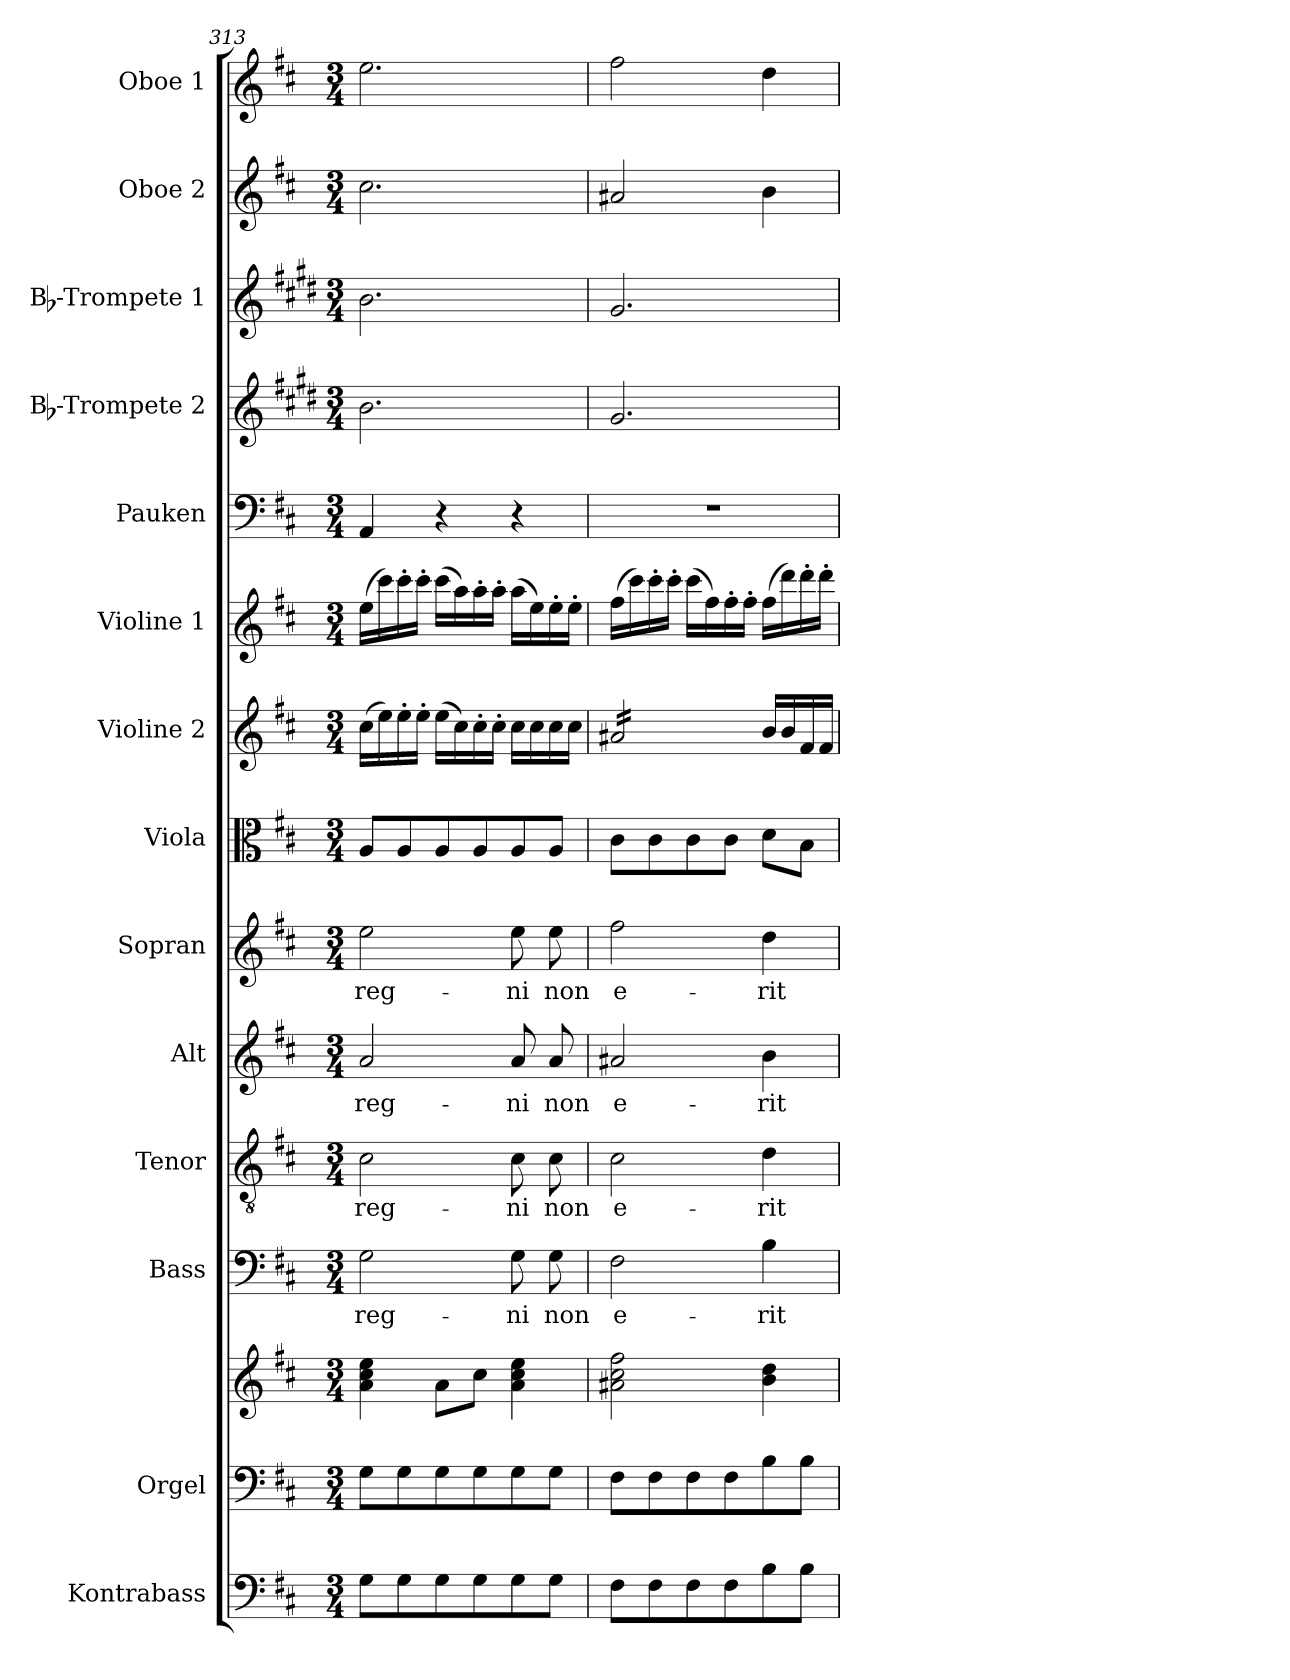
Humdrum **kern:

**kern	**kern	**kern	**kern	**text	**kern	**text	**kern	**text	**kern	**text	**kern	**kern	**kern	**kern	**kern	**kern	**kern	**kern
*part14	*part13	*part13	*part12	*part12	*part11	*part11	*part10	*part10	*part9	*part9	*part8	*part7	*part6	*part5	*part4	*part3	*part2	*part1
*staff15	*staff14	*staff13	*staff12	*staff12	*staff11	*staff11	*staff10	*staff10	*staff9	*staff9	*staff8	*staff7	*staff6	*staff5	*staff4	*staff3	*staff2	*staff1
*I"Kontrabass	*I"Orgel	*	*I"Bass	*	*I"Tenor	*	*I"Alt	*	*I"Sopran	*	*I"Viola	*I"Violine 2	*I"Violine 1	*I"Pauken	*I"Bb-Trompete 2	*I"Bb-Trompete 1	*I"Oboe 2	*I"Oboe 1
*I'Kb.	*I'Org.	*	*I'B.	*	*I'T.	*	*I'A.	*	*I'S.	*	*I'Vla.	*I'Vl. 2	*I'Vl. 1	*I'Pk.	*I'Bb Trp. 2	*I'Bb Trp. 1	*I'Ob. 2	*I'Ob. 1
*clefF4	*clefF4	*clefG2	*clefF4	*	*clefGv2	*	*clefG2	*	*clefG2	*	*clefC3	*clefG2	*clefG2	*clefF4	*clefG2	*clefG2	*clefG2	*clefG2
*ITrd7c12	*	*	*	*	*	*	*	*	*	*	*	*	*	*	*ITrd1c2	*ITrd1c2	*	*
*k[f#c#]	*k[f#c#]	*k[f#c#]	*k[f#c#]	*	*k[f#c#]	*	*k[f#c#]	*	*k[f#c#]	*	*k[f#c#]	*k[f#c#]	*k[f#c#]	*k[f#c#]	*k[f#c#]	*k[f#c#]	*k[f#c#]	*k[f#c#]
*D:	*D:	*D:	*D:	*	*D:	*	*D:	*	*D:	*	*D:	*D:	*D:	*D:	*D:	*D:	*D:	*D:
*M3/4	*M3/4	*M3/4	*M3/4	*	*M3/4	*	*M3/4	*	*M3/4	*	*M3/4	*M3/4	*M3/4	*M3/4	*M3/4	*M3/4	*M3/4	*M3/4
=313	=313	=313	=313	=313	=313	=313	=313	=313	=313	=313	=313	=313	=313	=313	=313	=313	=313	=313
!	!	!	!	!LO:LY:b	!	!LO:LY:b	!	!LO:LY:b	!	!LO:LY:b	!	!	!	!	!	!	!	!
8GG\L	8G\L	4a\ 4cc#\ 4ee\	2G\	reg-	2c#\	reg-	2a/	reg-	2ee\	reg-	8A/L	(>16cc#\LL	(>16ee\LL	4AA/	2.a\	2.a\	2.cc#\	2.ee\
.	.	.	.	.	.	.	.	.	.	.	.	16ee\)	16ccc#\)	.	.	.	.	.
8GG\	8G\	.	.	.	.	.	.	.	.	.	8A/	16ee'>\	16ccc#'>\	.	.	.	.	.
.	.	.	.	.	.	.	.	.	.	.	.	16ee'>\JJ	16ccc#'>\JJ	.	.	.	.	.
8GG\	8G\	8a\L	.	.	.	.	.	.	.	.	8A/	(>16ee\LL	(>16ccc#\LL	4r	.	.	.	.
.	.	.	.	.	.	.	.	.	.	.	.	16cc#\)	16aa\)	.	.	.	.	.
8GG\	8G\	8cc#\J	.	.	.	.	.	.	.	.	8A/	16cc#'>\	16aa'>\	.	.	.	.	.
.	.	.	.	.	.	.	.	.	.	.	.	16cc#'>\JJ	16aa'>\JJ	.	.	.	.	.
!	!	!	!	!LO:LY:b	!	!LO:LY:b	!	!LO:LY:b	!	!LO:LY:b	!	!	!	!	!	!	!	!
8GG\	8G\	4a\ 4cc#\ 4ee\	8G\	-ni	8c#\	-ni	8a/	-ni	8ee\	-ni	8A/	16cc#\LL	(>16aa\LL	4r	.	.	.	.
.	.	.	.	.	.	.	.	.	.	.	.	16cc#\	16ee\)	.	.	.	.	.
!	!	!	!	!LO:LY:b	!	!LO:LY:b	!	!LO:LY:b	!	!LO:LY:b	!	!	!	!	!	!	!	!
8GG\J	8G\J	.	8G\	non	8c#\	non	8a/	non	8ee\	non	8A/J	16cc#\	16ee'>\	.	.	.	.	.
.	.	.	.	.	.	.	.	.	.	.	.	16cc#\JJ	16ee'>\JJ	.	.	.	.	.
=314	=314	=314	=314	=314	=314	=314	=314	=314	=314	=314	=314	=314	=314	=314	=314	=314	=314	=314
!	!	!	!	!LO:LY:b	!	!LO:LY:b	!	!LO:LY:b	!	!LO:LY:b	!	!	!	!	!	!	!	!
*	*	*	*	*	*	*	*	*	*	*	*	*tremolo	*	*	*	*	*	*
8FF#\L	8F#\L	2a#X\ 2cc#\ 2ff#\	2F#\	e-	2c#\	e-	2a#X/	e-	2ff#\	e-	8c#\L	16a#X/LL	(>16ff#\LL	2.r	2.f#/	2.f#/	2a#X/	2ff#\
.	.	.	.	.	.	.	.	.	.	.	.	16a#X/	16ccc#\)	.	.	.	.	.
8FF#\	8F#\	.	.	.	.	.	.	.	.	.	8c#\	16a#X/	16ccc#'>\	.	.	.	.	.
.	.	.	.	.	.	.	.	.	.	.	.	16a#X/	16ccc#'>\JJ	.	.	.	.	.
8FF#\	8F#\	.	.	.	.	.	.	.	.	.	8c#\	16a#X/	(>16ccc#\LL	.	.	.	.	.
.	.	.	.	.	.	.	.	.	.	.	.	16a#X/	16ff#\)	.	.	.	.	.
8FF#\	8F#\	.	.	.	.	.	.	.	.	.	8c#\J	16a#X/	16ff#'>\	.	.	.	.	.
.	.	.	.	.	.	.	.	.	.	.	.	16a#X/JJ	16ff#'>\JJ	.	.	.	.	.
*	*	*	*	*	*	*	*	*	*	*	*	*Xtremolo	*	*	*	*	*	*
!	!	!	!	!LO:LY:b	!	!LO:LY:b	!	!LO:LY:b	!	!LO:LY:b	!	!	!	!	!	!	!	!
8BB\	8B\	4b\ 4dd\	4B\	-rit	4d\	-rit	4b\	-rit	4dd\	-rit	8d\L	16b/LL	(>16ff#\LL	.	.	.	4b\	4dd\
.	.	.	.	.	.	.	.	.	.	.	.	16b/	16ddd\)	.	.	.	.	.
8BB\J	8B\J	.	.	.	.	.	.	.	.	.	8B\J	16f#/	16ddd'>\	.	.	.	.	.
.	.	.	.	.	.	.	.	.	.	.	.	16f#/JJ	16ddd'>\JJ	.	.	.	.	.
=	=	=	=	=	=	=	=	=	=	=	=	=	=	=	=	=	=	=
*-	*-	*-	*-	*-	*-	*-	*-	*-	*-	*-	*-	*-	*-	*-	*-	*-	*-	*-
